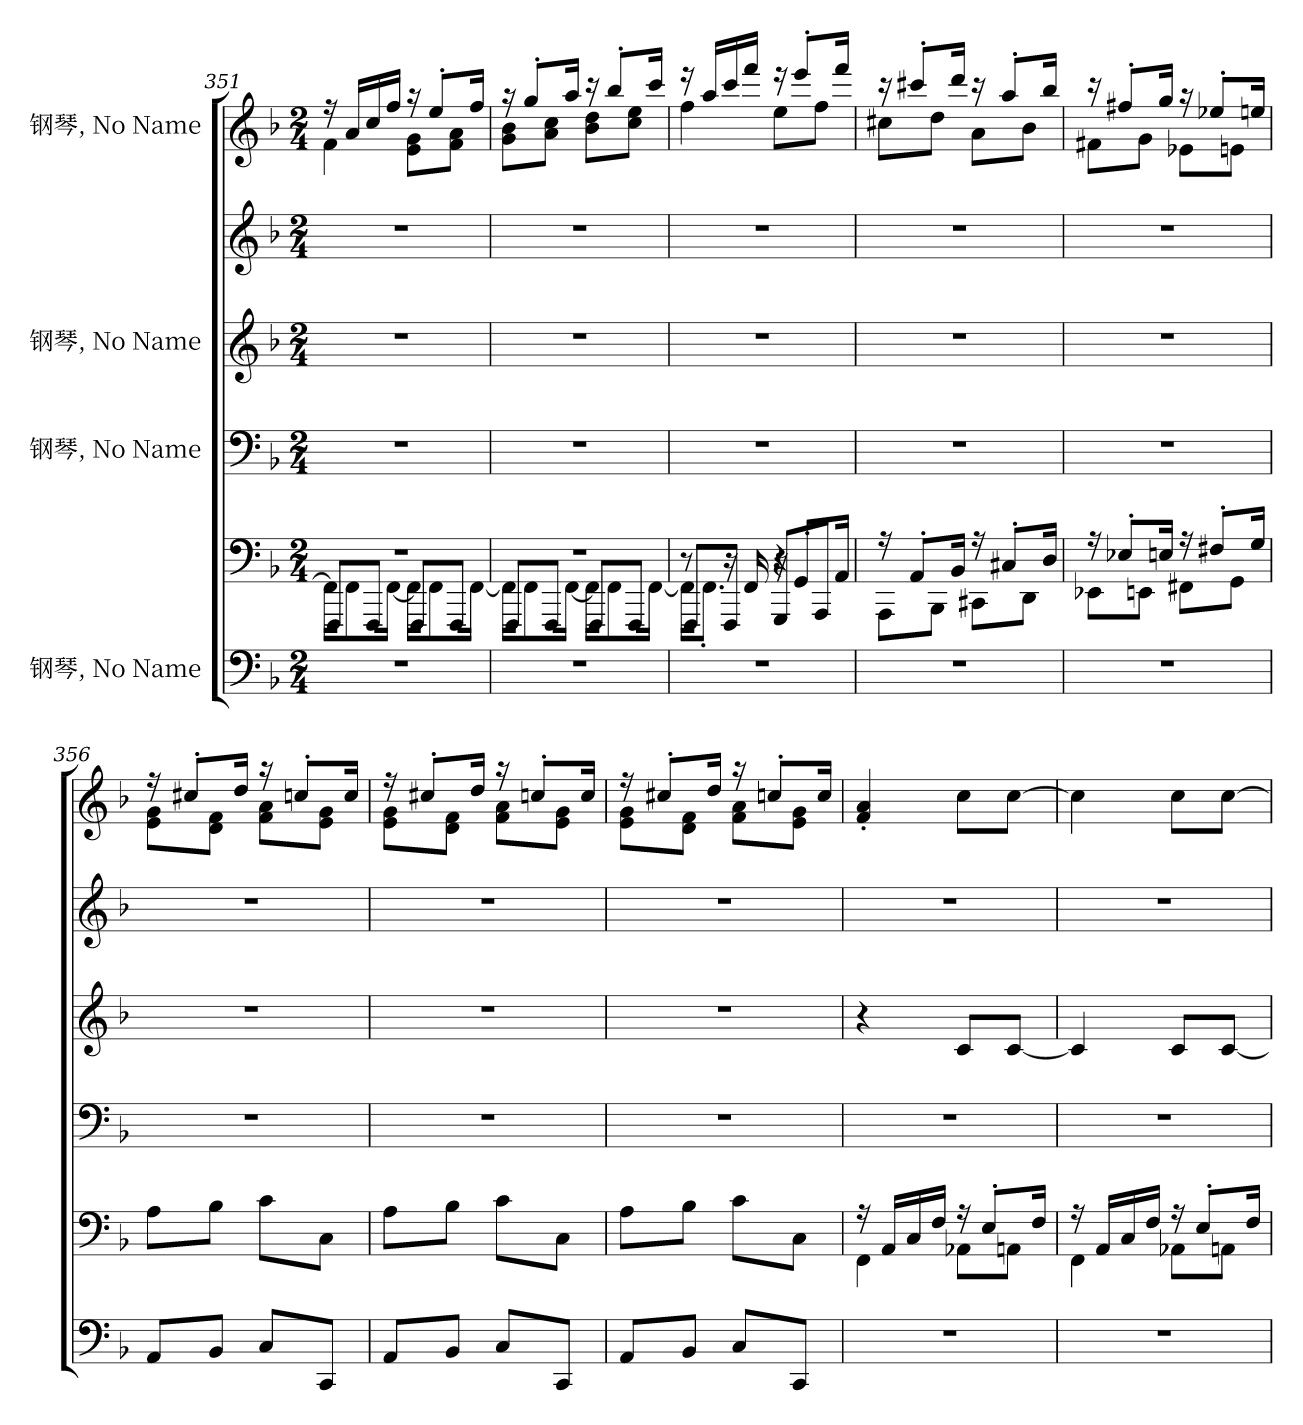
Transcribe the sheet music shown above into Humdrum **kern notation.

**kern	**kern	**kern	**kern	**kern	**kern
*part4	*part4	*part3	*part2	*part2	*part1
*staff6	*staff5	*staff4	*staff3	*staff2	*staff1
*I"钢琴, No Name	*	*I"钢琴, No Name	*I"钢琴, No Name	*	*I"钢琴, No Name
*clefF4	*clefF4	*clefF4	*clefG2	*clefG2	*clefG2
*k[b-]	*k[b-]	*k[b-]	*k[b-]	*k[b-]	*k[b-]
*M2/4	*M2/4	*M2/4	*M2/4	*M2/4	*M2/4
*MM140	*MM140	*MM140	*MM140	*MM140	*MM140
=351	=351	=351	=351	=351	=351
*	*^	*	*	*	*^
*	*	*^	*	*	*	*	*
2r	2r	16FF\KL]	8FFF/L	2r	2r	2r	16r	4f\
.	.	8FF\	.	.	.	.	16a/LL	.
.	.	.	8FFF/J	.	.	.	16cc/	.
.	.	[16FF\Jk	.	.	.	.	16ff/JJ	.
.	.	16FF\KL]	8FFF/L	.	.	.	16r	8e\ 8g\L
.	.	8FF\	.	.	.	.	8ee'/L	.
.	.	.	8FFF/J	.	.	.	.	8f\ 8a\J
.	.	[16FF\Jk	.	.	.	.	16ff/Jk	.
=352	=352	=352	=352	=352	=352	=352	=352	=352
2r	2r	16FF\KL]	8FFF/L	2r	2r	2r	16r	8g\ 8b-\L
.	.	8FF\	.	.	.	.	8gg'/L	.
.	.	.	8FFF/J	.	.	.	.	8a\ 8cc\J
.	.	[16FF\Jk	.	.	.	.	16aa/Jk	.
.	.	16FF\KL]	8FFF/L	.	.	.	16r	8b-\ 8dd\L
.	.	8FF\	.	.	.	.	8bb-'/L	.
.	.	.	8FFF/J	.	.	.	.	8cc\ 8ee\J
*	*	*	*	*	*	*	*MM138	*
.	.	[16FF\Jk	.	.	.	.	16ccc/Jk	.
=353	=353	=353	=353	=353	=353	=353	=353	=353
*	*	*	*	*	*	*	*MM140	*
2r	8r	16FF\KL]	8FFF/L	2r	2r	2r	16r	4ff\
.	.	8.FF'\J	.	.	.	.	16aa/LL	.
.	16r	.	8FFF/J	.	.	.	16ccc/	.
.	16FF/	.	.	.	.	.	16fff/JJ	.
.	16r	4r	8GGG/L	.	.	.	16r	8ee\L
.	8GG'/L	.	.	.	.	.	8eee'/L	.
.	.	.	8AAA/J	.	.	.	.	8ff\J
.	16AA/Jk	.	.	.	.	.	16fff/Jk	.
*	*	*v	*v	*	*	*	*	*
!!LO:LB:g=z	!!
=354	=354	=354	=354	=354	=354	=354	=354
2r	16r	8AAA\L	2r	2r	2r	16r	8cc#X\L
.	8AA'/L	.	.	.	.	8ccc#X'/L	.
.	.	8BBB-\J	.	.	.	.	8dd\J
.	16BB-/Jk	.	.	.	.	16ddd/Jk	.
.	16r	8CC#X\L	.	.	.	16r	8a\L
.	8C#X'/L	.	.	.	.	8aa'/L	.
.	.	8DD\J	.	.	.	.	8b-\J
.	16D/Jk	.	.	.	.	16bb-/Jk	.
=355	=355	=355	=355	=355	=355	=355	=355
2r	16r	8EE-X\L	2r	2r	2r	16r	8f#X\L
.	8E-X'/L	.	.	.	.	8ff#X'/L	.
.	.	8EEn\J	.	.	.	.	8g\J
.	16En/Jk	.	.	.	.	16gg/Jk	.
.	16r	8FF#X\L	.	.	.	16r	8e-X\L
.	8F#X'/L	.	.	.	.	8ee-X'/L	.
.	.	8GG\J	.	.	.	.	8en\J
.	16G/Jk	.	.	.	.	16een/Jk	.
*	*v	*v	*	*	*	*	*
=356	=356	=356	=356	=356	=356	=356
8AA/L	8A\L	2r	2r	2r	16r	8e\ 8g\L
.	.	.	.	.	8cc#X'/L	.
8BB-/J	8B-\J	.	.	.	.	8d\ 8f\J
.	.	.	.	.	16dd/Jk	.
8C/L	8c\L	.	.	.	16r	8f\ 8a\L
.	.	.	.	.	8ccn'/L	.
8CC/J	8C\J	.	.	.	.	8e\ 8g\J
.	.	.	.	.	16cc/Jk	.
!!LO:PB:g=z	!!
=357	=357	=357	=357	=357	=357	=357
8AA/L	8A\L	2r	2r	2r	16r	8e\ 8g\L
.	.	.	.	.	8cc#X'/L	.
8BB-/J	8B-\J	.	.	.	.	8d\ 8f\J
.	.	.	.	.	16dd/Jk	.
8C/L	8c\L	.	.	.	16r	8f\ 8a\L
.	.	.	.	.	8ccn'/L	.
8CC/J	8C\J	.	.	.	.	8e\ 8g\J
.	.	.	.	.	16cc/Jk	.
=358	=358	=358	=358	=358	=358	=358
8AA/L	8A\L	2r	2r	2r	16r	8e\ 8g\L
.	.	.	.	.	8cc#X'/L	.
8BB-/J	8B-\J	.	.	.	.	8d\ 8f\J
.	.	.	.	.	16dd/Jk	.
8C/L	8c\L	.	.	.	16r	8f\ 8a\L
.	.	.	.	.	8ccn'/L	.
8CC/J	8C\J	.	.	.	.	8e\ 8g\J
*	*	*	*	*	*MM138	*
.	.	.	.	.	16cc/Jk	.
*	*	*	*	*	*v	*v
=359	=359	=359	=359	=359	=359
*	*	*	*	*	*MM140
*	*^	*	*	*	*
2r	16r	4FF\	2r	4r	2r	4f/' 4a/'
.	16AA/LL	.	.	.	.	.
.	16C/	.	.	.	.	.
.	16F/JJ	.	.	.	.	.
.	16r	8AA-X\L	.	8c/L	.	8cc\L
.	8E'/L	.	.	.	.	.
.	.	8AAn\J	.	[8c/J	.	[8cc\J
.	16F/Jk	.	.	.	.	.
=360	=360	=360	=360	=360	=360	=360
2r	16r	4FF\	2r	4c/]	2r	4cc\]
.	16AA/LL	.	.	.	.	.
.	16C/	.	.	.	.	.
.	16F/JJ	.	.	.	.	.
.	16r	8AA-X\L	.	8c/L	.	8cc\L
.	8E'/L	.	.	.	.	.
.	.	8AAn\J	.	[8c/J	.	[8cc\J
.	16F/Jk	.	.	.	.	.
*	*v	*v	*	*	*	*
=	=	=	=	=	=
*-	*-	*-	*-	*-	*-
